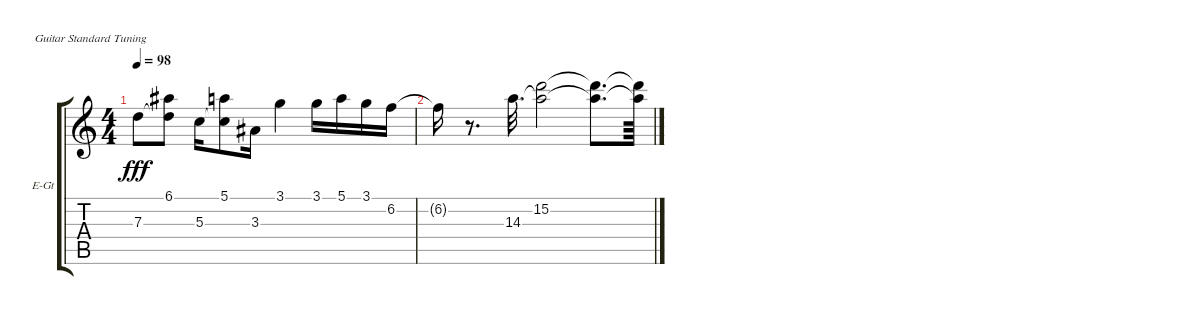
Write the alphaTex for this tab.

\defaultSystemsLayout 4
\bracketExtendMode groupsimilarinstruments
\firstSystemTrackNameOrientation horizontal
\otherSystemsTrackNameOrientation horizontal
\track ("Г. Каспарян" "E-Gt") {instrument electricguitarclean}
\staff {score tabs}
\tuning (E4 B3 G3 D3 A2 E2)
\ts (4 4)
\tempo 98
\clef g2
\ks c
7.3.8{dy fff} (6.1 7.3{t}).8 5.3.16 (5.1 5.3{t}).8 3.3.16 3.1.4 3.1.16 5.1.16 3.1.16 6.2.16 |
6.2{t}.16 r.8{d} 14.3.32{d} (15.2 14.3{t}).2 (14.3{t} 15.2{t}).8{d} (15.2{t} 14.3{t}).64
